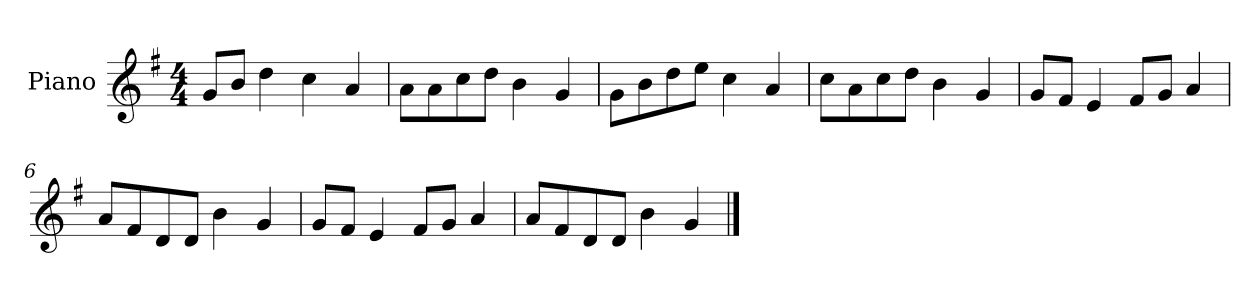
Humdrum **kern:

**kern
*part1
*staff1
*I"Piano
*I'P-no
*clefG2
*k[f#]
*M4/4
*MM90
=1
8g/L
8b/J
4dd\
4cc\
4a/
=2
8a\L
8a\
8cc\
8dd\J
4b\
4g/
=3
8g\L
8b\
8dd\
8ee\J
4cc\
4a/
=4
8cc\L
8a\
8cc\
8dd\J
4b\
4g/
=5
8g/L
8f#/J
4e/
8f#/L
8g/J
4a/
=6
8a/L
8f#/
8d/
8d/J
4b\
4g/
!!LO:LB:g=z
=7
8g/L
8f#/J
4e/
8f#/L
8g/J
4a/
=8
8a/L
8f#/
8d/
8d/J
4b\
4g/
==
*-
